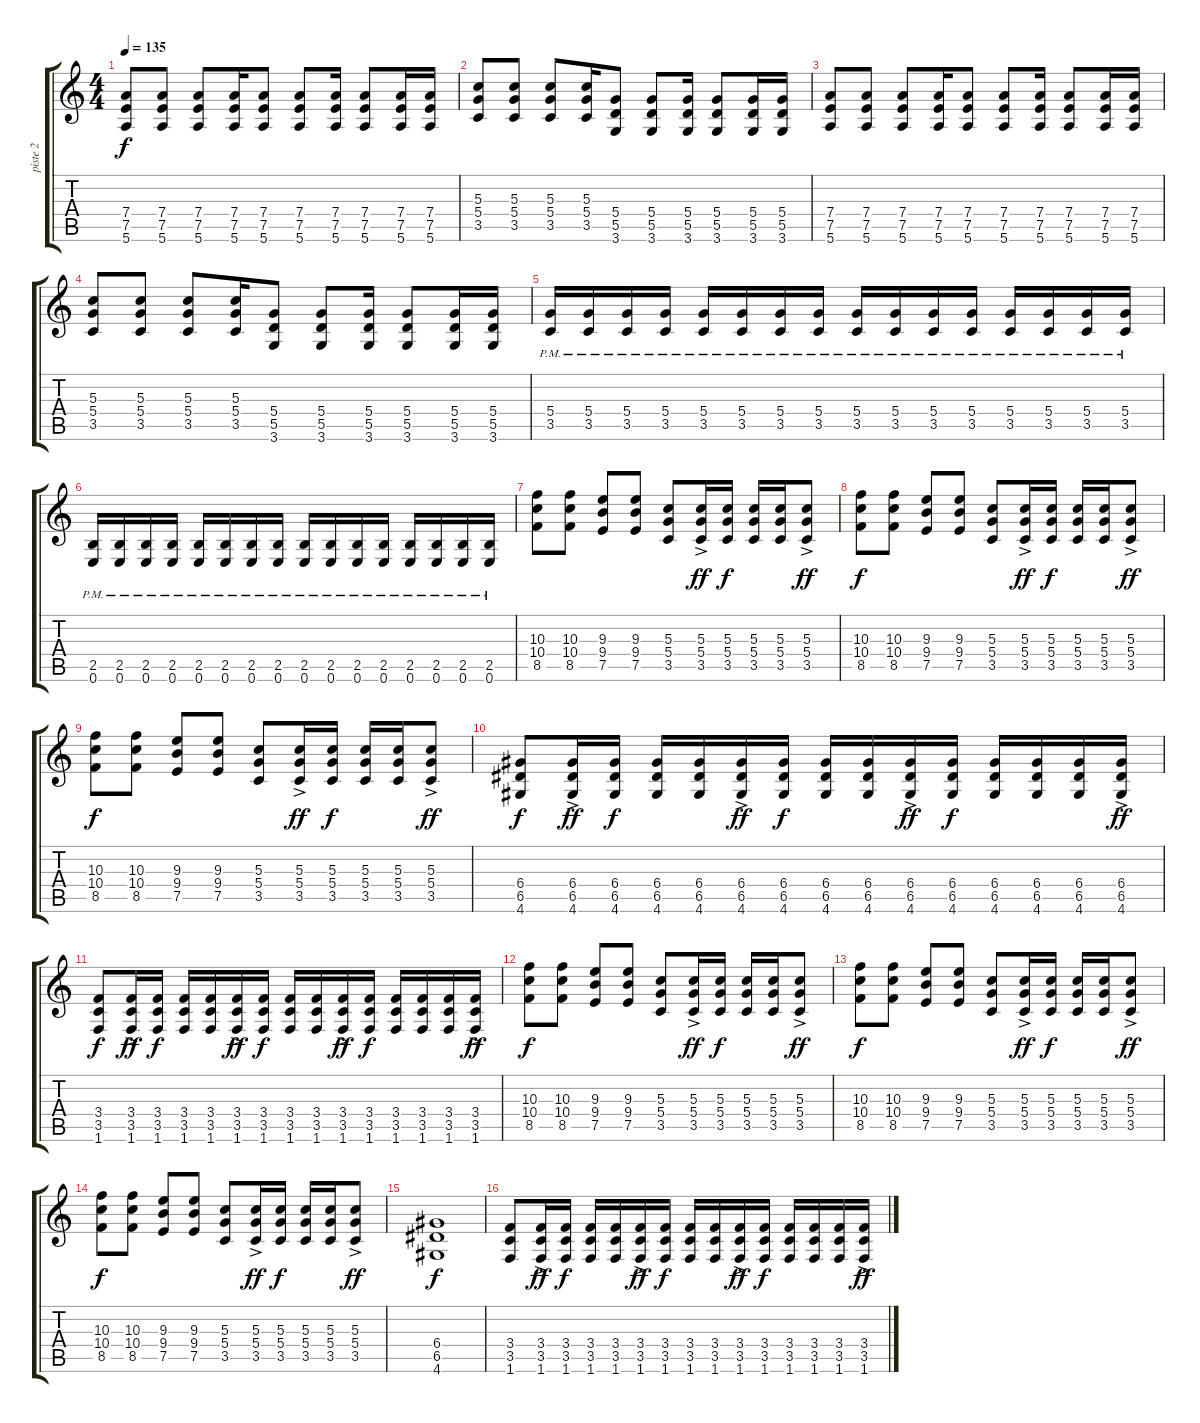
\track ("piste 2" "piste 2") {instrument overdrivenguitar}
\staff {score tabs}
\tuning (E4 B3 G3 D3 A2 E2) {hide}
\ts (4 4)
\tempo 135
\clef g2
\ks c
(7.4 7.5 5.6).8{dy f} (7.4 7.5 5.6).8 (7.4 7.5 5.6).8 (7.4 7.5 5.6).16 (7.4 7.5 5.6).8 (7.4 7.5 5.6).8 (7.4 7.5 5.6).16 (7.4 7.5 5.6).8 (7.4 7.5 5.6).16 (7.4 7.5 5.6).16 |
(5.3 5.4 3.5).8 (5.3 5.4 3.5).8 (5.3 5.4 3.5).8 (5.3 5.4 3.5).16 (5.4 5.5 3.6).8 (5.4 5.5 3.6).8 (5.4 5.5 3.6).16 (5.4 5.5 3.6).8 (5.4 5.5 3.6).16 (5.4 5.5 3.6).16 |
(7.4 7.5 5.6).8 (7.4 7.5 5.6).8 (7.4 7.5 5.6).8 (7.4 7.5 5.6).16 (7.4 7.5 5.6).8 (7.4 7.5 5.6).8 (7.4 7.5 5.6).16 (7.4 7.5 5.6).8 (7.4 7.5 5.6).16 (7.4 7.5 5.6).16 |
(5.3 5.4 3.5).8 (5.3 5.4 3.5).8 (5.3 5.4 3.5).8 (5.3 5.4 3.5).16 (5.4 5.5 3.6).8 (5.4 5.5 3.6).8 (5.4 5.5 3.6).16 (5.4 5.5 3.6).8 (5.4 5.5 3.6).16 (5.4 5.5 3.6).16 |
(5.4{pm} 3.5).16 (5.4{pm} 3.5).16 (5.4{pm} 3.5).16 (5.4{pm} 3.5).16 (5.4{pm} 3.5).16 (5.4{pm} 3.5).16 (5.4{pm} 3.5).16 (5.4{pm} 3.5).16 (5.4{pm} 3.5).16 (5.4{pm} 3.5).16 (5.4{pm} 3.5).16 (5.4{pm} 3.5).16 (5.4{pm} 3.5).16 (5.4{pm} 3.5).16 (5.4{pm} 3.5).16 (5.4{pm} 3.5).16 |
(2.5 0.6{pm}).16 (2.5 0.6{pm}).16 (2.5 0.6{pm}).16 (2.5 0.6{pm}).16 (2.5 0.6{pm}).16 (2.5 0.6{pm}).16 (2.5 0.6{pm}).16 (2.5 0.6{pm}).16 (2.5 0.6{pm}).16 (2.5 0.6{pm}).16 (2.5 0.6{pm}).16 (2.5 0.6{pm}).16 (2.5 0.6{pm}).16 (2.5 0.6{pm}).16 (2.5 0.6{pm}).16 (2.5 0.6{pm}).16 |
(10.3 10.4 8.5).8 (10.3 10.4 8.5).8 (9.3 9.4 7.5).8 (9.3 9.4 7.5).8 (5.3 5.4 3.5).8 (5.3{ac} 5.4{ac} 3.5{ac}).16{dy ff} (5.3 5.4 3.5).16{dy f} (5.3 5.4 3.5).16 (5.3 5.4 3.5).16 (5.3{ac} 5.4{ac} 3.5{ac}).8{dy ff} |
(10.3 10.4 8.5).8{dy f} (10.3 10.4 8.5).8 (9.3 9.4 7.5).8 (9.3 9.4 7.5).8 (5.3 5.4 3.5).8 (5.3{ac} 5.4{ac} 3.5{ac}).16{dy ff} (5.3 5.4 3.5).16{dy f} (5.3 5.4 3.5).16 (5.3 5.4 3.5).16 (5.3{ac} 5.4{ac} 3.5{ac}).8{dy ff} |
(10.3 10.4 8.5).8{dy f} (10.3 10.4 8.5).8 (9.3 9.4 7.5).8 (9.3 9.4 7.5).8 (5.3 5.4 3.5).8 (5.3{ac} 5.4{ac} 3.5{ac}).16{dy ff} (5.3 5.4 3.5).16{dy f} (5.3 5.4 3.5).16 (5.3 5.4 3.5).16 (5.3{ac} 5.4{ac} 3.5{ac}).8{dy ff} |
(6.4 6.5 4.6).8{dy f} (6.4{ac} 6.5{ac} 4.6{ac}).16{dy ff} (6.4 6.5 4.6).16{dy f} (6.4 6.5 4.6).16 (6.4 6.5 4.6).16 (6.4{ac} 6.5 4.6).16{dy ff} (6.4 6.5 4.6).16{dy f} (6.4 6.5 4.6).16 (6.4 6.5 4.6).16 (6.4{ac} 6.5{ac} 4.6{ac}).16{dy ff} (6.4 6.5 4.6).16{dy f} (6.4 6.5 4.6).16 (6.4 6.5 4.6).16 (6.4 6.5 4.6).16 (6.4{ac} 6.5{ac} 4.6{ac}).16{dy ff} |
(3.4 3.5 1.6).8{dy f} (3.4{ac} 3.5{ac} 1.6{ac}).16{dy ff} (3.4 3.5 1.6).16{dy f} (3.4 3.5 1.6).16 (3.4 3.5 1.6).16 (3.4{ac} 3.5 1.6).16{dy ff} (3.4 3.5 1.6).16{dy f} (3.4 3.5 1.6).16 (3.4 3.5 1.6).16 (3.4{ac} 3.5{ac} 1.6{ac}).16{dy ff} (3.4 3.5 1.6).16{dy f} (3.4 3.5 1.6).16 (3.4 3.5 1.6).16 (3.4 3.5 1.6).16 (3.4{ac} 3.5{ac} 1.6{ac}).16{dy ff} |
(10.3 10.4 8.5).8{dy f} (10.3 10.4 8.5).8 (9.3 9.4 7.5).8 (9.3 9.4 7.5).8 (5.3 5.4 3.5).8 (5.3{ac} 5.4{ac} 3.5{ac}).16{dy ff} (5.3 5.4 3.5).16{dy f} (5.3 5.4 3.5).16 (5.3 5.4 3.5).16 (5.3{ac} 5.4{ac} 3.5{ac}).8{dy ff} |
(10.3 10.4 8.5).8{dy f} (10.3 10.4 8.5).8 (9.3 9.4 7.5).8 (9.3 9.4 7.5).8 (5.3 5.4 3.5).8 (5.3{ac} 5.4{ac} 3.5{ac}).16{dy ff} (5.3 5.4 3.5).16{dy f} (5.3 5.4 3.5).16 (5.3 5.4 3.5).16 (5.3{ac} 5.4{ac} 3.5{ac}).8{dy ff} |
(10.3 10.4 8.5).8{dy f} (10.3 10.4 8.5).8 (9.3 9.4 7.5).8 (9.3 9.4 7.5).8 (5.3 5.4 3.5).8 (5.3{ac} 5.4{ac} 3.5{ac}).16{dy ff} (5.3 5.4 3.5).16{dy f} (5.3 5.4 3.5).16 (5.3 5.4 3.5).16 (5.3{ac} 5.4{ac} 3.5{ac}).8{dy ff} |
(6.4 6.5 4.6).1{dy f} |
(3.4 3.5 1.6).8 (3.4{ac} 3.5{ac} 1.6{ac}).16{dy ff} (3.4 3.5 1.6).16{dy f} (3.4 3.5 1.6).16 (3.4 3.5 1.6).16 (3.4{ac} 3.5 1.6).16{dy ff} (3.4 3.5 1.6).16{dy f} (3.4 3.5 1.6).16 (3.4 3.5 1.6).16 (3.4{ac} 3.5{ac} 1.6{ac}).16{dy ff} (3.4 3.5 1.6).16{dy f} (3.4 3.5 1.6).16 (3.4 3.5 1.6).16 (3.4 3.5 1.6).16 (3.4{ac} 3.5{ac} 1.6{ac}).16{dy ff}
